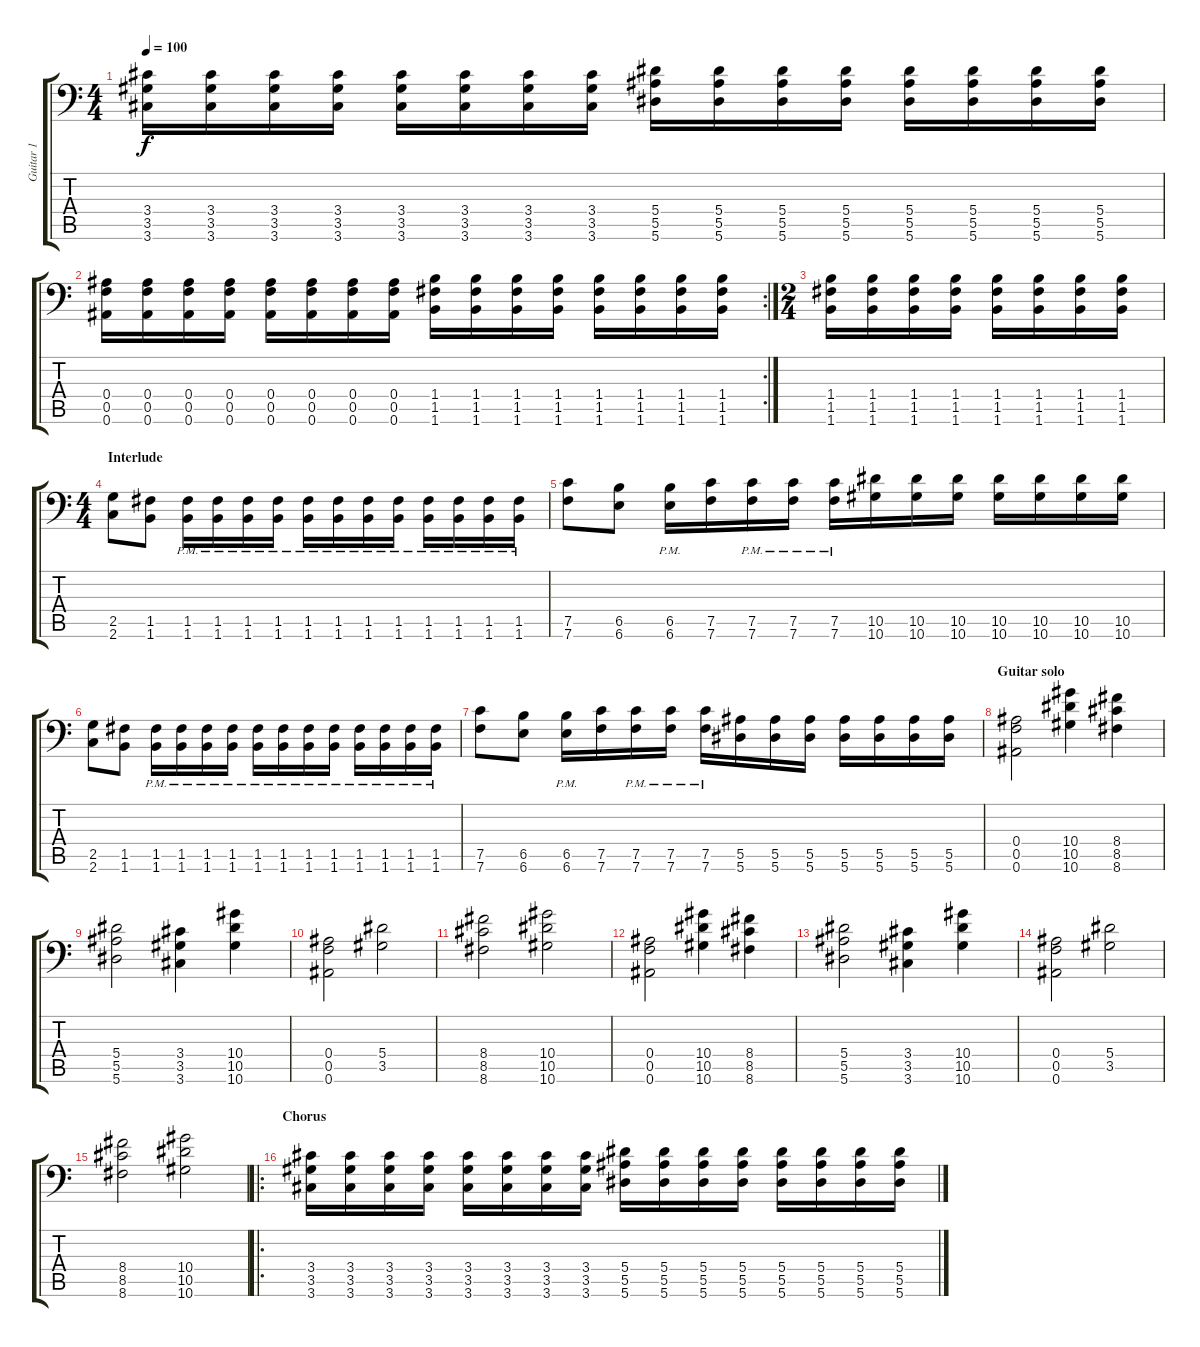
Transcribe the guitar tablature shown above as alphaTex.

\track ("Guitar 1" "Guitar 1") {instrument distortionguitar}
\staff {score tabs}
\tuning (C4 G3 Eb3 Bb2 F2 Bb1) {hide}
\ts (4 4)
\tempo 100
\clef f4
\ks c
(3.4 3.5 3.6).16{dy f} (3.4 3.5 3.6).16 (3.4 3.5 3.6).16 (3.4 3.5 3.6).16 (3.4 3.5 3.6).16 (3.4 3.5 3.6).16 (3.4 3.5 3.6).16 (3.4 3.5 3.6).16 (5.4 5.5 5.6).16 (5.4 5.5 5.6).16 (5.4 5.5 5.6).16 (5.4 5.5 5.6).16 (5.4 5.5 5.6).16 (5.4 5.5 5.6).16 (5.4 5.5 5.6).16 (5.4 5.5 5.6).16 |
\rc 2
(0.4 0.5 0.6).16 (0.4 0.5 0.6).16 (0.4 0.5 0.6).16 (0.4 0.5 0.6).16 (0.4 0.5 0.6).16 (0.4 0.5 0.6).16 (0.4 0.5 0.6).16 (0.4 0.5 0.6).16 (1.4 1.5 1.6).16 (1.4 1.5 1.6).16 (1.4 1.5 1.6).16 (1.4 1.5 1.6).16 (1.4 1.5 1.6).16 (1.4 1.5 1.6).16 (1.4 1.5 1.6).16 (1.4 1.5 1.6).16 |
\ts (2 4)
(1.4 1.5 1.6).16 (1.4 1.5 1.6).16 (1.4 1.5 1.6).16 (1.4 1.5 1.6).16 (1.4 1.5 1.6).16 (1.4 1.5 1.6).16 (1.4 1.5 1.6).16 (1.4 1.5 1.6).16 |
\ts (4 4)
\section ("" "Interlude")
(2.5 2.6).8 (1.5 1.6).8 (1.5{pm} 1.6{pm}).16 (1.5{pm} 1.6{pm}).16 (1.5{pm} 1.6{pm}).16 (1.5{pm} 1.6{pm}).16 (1.5{pm} 1.6{pm}).16 (1.5{pm} 1.6{pm}).16 (1.5{pm} 1.6{pm}).16 (1.5{pm} 1.6{pm}).16 (1.5{pm} 1.6{pm}).16 (1.5{pm} 1.6{pm}).16 (1.5{pm} 1.6{pm}).16 (1.5{pm} 1.6{pm}).16 |
(7.5 7.6).8 (6.5 6.6).8 (6.5{pm} 6.6{pm}).16 (7.5 7.6).16 (7.5{pm} 7.6{pm}).16 (7.5{pm} 7.6{pm}).16 (7.5{pm} 7.6{pm}).16 (10.5 10.6).16 (10.5 10.6).16 (10.5 10.6).16 (10.5 10.6).16 (10.5 10.6).16 (10.5 10.6).16 (10.5 10.6).16 |
(2.5 2.6).8 (1.5 1.6).8 (1.5{pm} 1.6{pm}).16 (1.5{pm} 1.6{pm}).16 (1.5{pm} 1.6{pm}).16 (1.5{pm} 1.6{pm}).16 (1.5{pm} 1.6{pm}).16 (1.5{pm} 1.6{pm}).16 (1.5{pm} 1.6{pm}).16 (1.5{pm} 1.6{pm}).16 (1.5{pm} 1.6{pm}).16 (1.5{pm} 1.6{pm}).16 (1.5{pm} 1.6{pm}).16 (1.5{pm} 1.6{pm}).16 |
(7.5 7.6).8 (6.5 6.6).8 (6.5{pm} 6.6{pm}).16 (7.5 7.6).16 (7.5{pm} 7.6{pm}).16 (7.5{pm} 7.6{pm}).16 (7.5{pm} 7.6{pm}).16 (5.5 5.6).16 (5.5 5.6).16 (5.5 5.6).16 (5.5 5.6).16 (5.5 5.6).16 (5.5 5.6).16 (5.5 5.6).16 |
\section ("" "Guitar solo")
(0.4 0.5 0.6).2 (10.4 10.5 10.6).4 (8.4 8.5 8.6).4 |
(5.4 5.5 5.6).2 (3.4 3.5 3.6).4 (10.4 10.5 10.6).4 |
(0.4 0.5 0.6).2 (5.4 3.5).2 |
(8.4 8.5 8.6).2 (10.4 10.5 10.6).2 |
(0.4 0.5 0.6).2 (10.4 10.5 10.6).4 (8.4 8.5 8.6).4 |
(5.4 5.5 5.6).2 (3.4 3.5 3.6).4 (10.4 10.5 10.6).4 |
(0.4 0.5 0.6).2 (5.4 3.5).2 |
(8.4 8.5 8.6).2 (10.4 10.5 10.6).2 |
\ro
\section ("" "Chorus")
(3.4 3.5 3.6).16 (3.4 3.5 3.6).16 (3.4 3.5 3.6).16 (3.4 3.5 3.6).16 (3.4 3.5 3.6).16 (3.4 3.5 3.6).16 (3.4 3.5 3.6).16 (3.4 3.5 3.6).16 (5.4 5.5 5.6).16 (5.4 5.5 5.6).16 (5.4 5.5 5.6).16 (5.4 5.5 5.6).16 (5.4 5.5 5.6).16 (5.4 5.5 5.6).16 (5.4 5.5 5.6).16 (5.4 5.5 5.6).16
